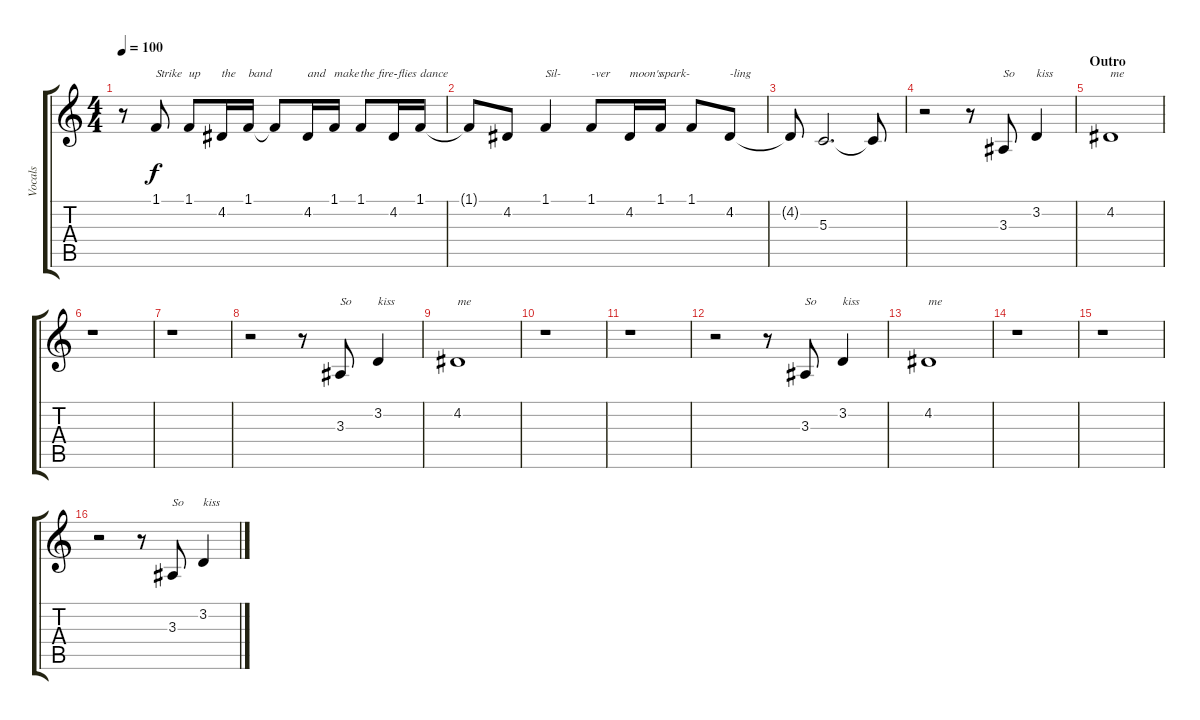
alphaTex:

\track ("Vocals" "Vocals") {instrument synthstrings1}
\staff {score tabs}
\tuning (E4 B3 G3 D3 A2 E2) {hide}
\ts (4 4)
\tempo 100
\clef g2
\ks c
r.8{dy f} 1.1.8{txt "Strike"} 1.1.8{txt "up"} 4.2.16{txt "the"} 1.1.16{txt "band"} 1.1{t}.8 4.2.16{txt "and"} 1.1.16{txt "make"} 1.1.8{txt "the fire-"} 4.2.16{txt "-flies"} 1.1.16{txt "dance"} |
1.1{t}.8 4.2.8 1.1.4{txt "Sil-"} 1.1.8{txt "-ver"} 4.2.16{txt "moon's"} 1.1.16{txt "spark-"} 1.1.8 4.2.8{txt "-ling"} |
4.2{t}.8 5.3.2{d} 5.3{t}.8 |
r.2 r.8 3.3.8{txt "So"} 3.2.4{txt "kiss"} |
\section ("" "Outro")
4.2.1{txt "me"} |
r.1 |
r.1 |
r.2 r.8 3.3.8{txt "So"} 3.2.4{txt "kiss"} |
4.2.1{txt "me"} |
r.1 |
r.1 |
r.2 r.8 3.3.8{txt "So"} 3.2.4{txt "kiss"} |
4.2.1{txt "me"} |
r.1 |
r.1 |
r.2 r.8 3.3.8{txt "So"} 3.2.4{txt "kiss"}
